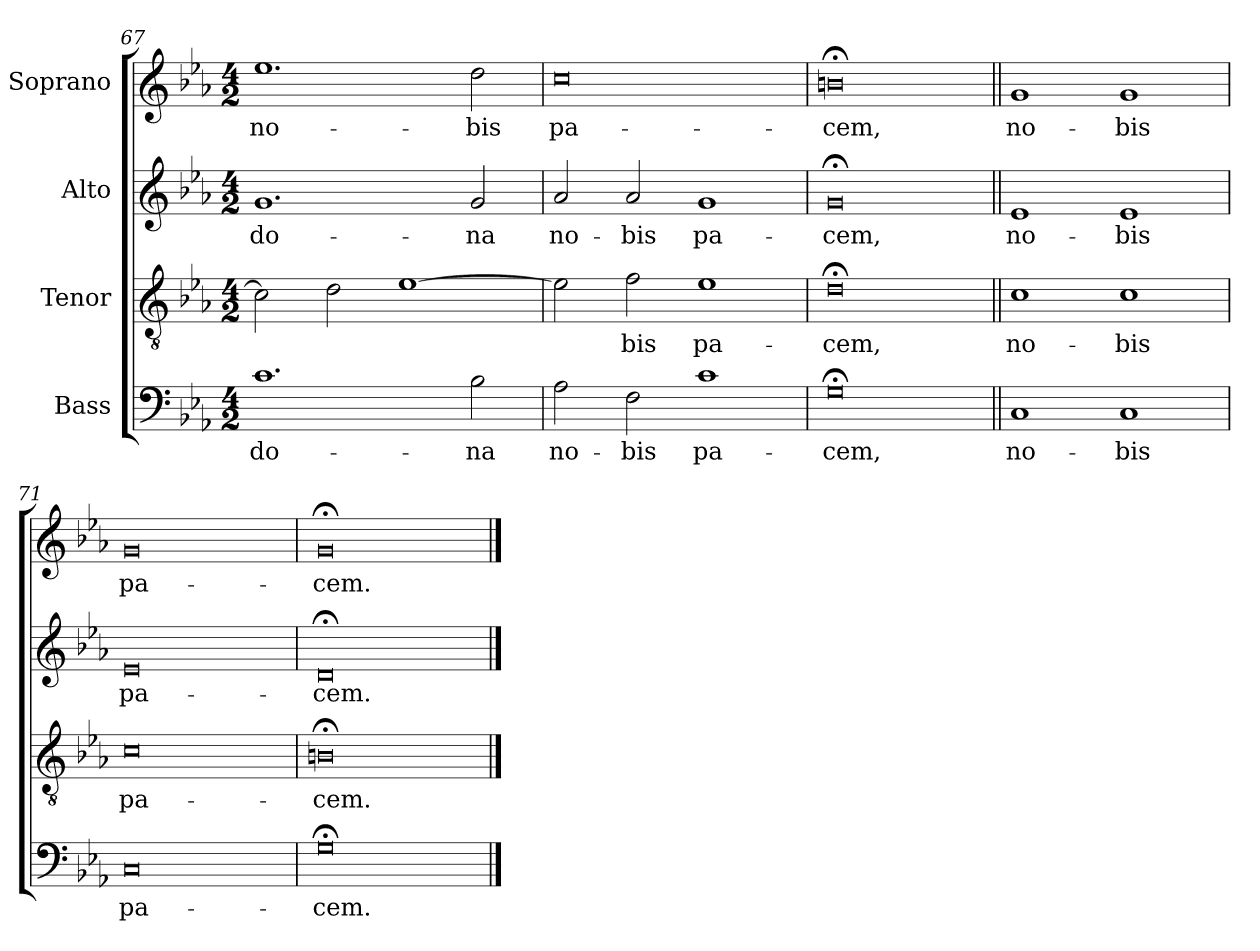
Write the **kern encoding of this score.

**kern	**text	**kern	**text	**kern	**text	**kern	**text
*part4	*part4	*part3	*part3	*part2	*part2	*part1	*part1
*staff4	*staff4	*staff3	*staff3	*staff2	*staff2	*staff1	*staff1
*I"Bass	*	*I"Tenor	*	*I"Alto	*	*I"Soprano	*
*clefF4	*	*clefGv2	*	*clefG2	*	*clefG2	*
*k[b-e-a-]	*	*k[b-e-a-]	*	*k[b-e-a-]	*	*k[b-e-a-]	*
*E-:	*	*E-:	*	*E-:	*	*E-:	*
*M4/2	*	*M4/2	*	*M4/2	*	*M4/2	*
=67	=67	=67	=67	=67	=67	=67	=67
1.c	do-	2c\]	.	1.g	do-	1.ee-	no-
.	.	2d\	.	.	.	.	.
.	.	[1e-	.	.	.	.	.
2B-\	-na	.	.	2g/	-na	2dd\	-bis
=68	=68	=68	=68	=68	=68	=68	=68
2A-\	no-	2e-\]	.	2a-/	no-	0cc	pa-
2F\	-bis	2f\	-bis	2a-/	-bis	.	.
1c	pa-	1e-	pa-	1g	pa-	.	.
=69	=69	=69	=69	=69	=69	=69	=69
0G;<	-cem,	0d;<	-cem,	0g;<	-cem,	0bn;<	-cem,
=70||	=70||	=70||	=70||	=70||	=70||	=70||	=70||
1C	no-	1c	no-	1e-	no-	1g	no-
1C	-bis	1c	-bis	1e-	-bis	1g	-bis
=71	=71	=71	=71	=71	=71	=71	=71
0C	pa-	0c	pa-	0e-	pa-	0g	pa-
=72	=72	=72	=72	=72	=72	=72	=72
0G;<	-cem.	0Bn;<	-cem.	0d;<	-cem.	0g;<	-cem.
==	==	==	==	==	==	==	==
*-	*-	*-	*-	*-	*-	*-	*-
